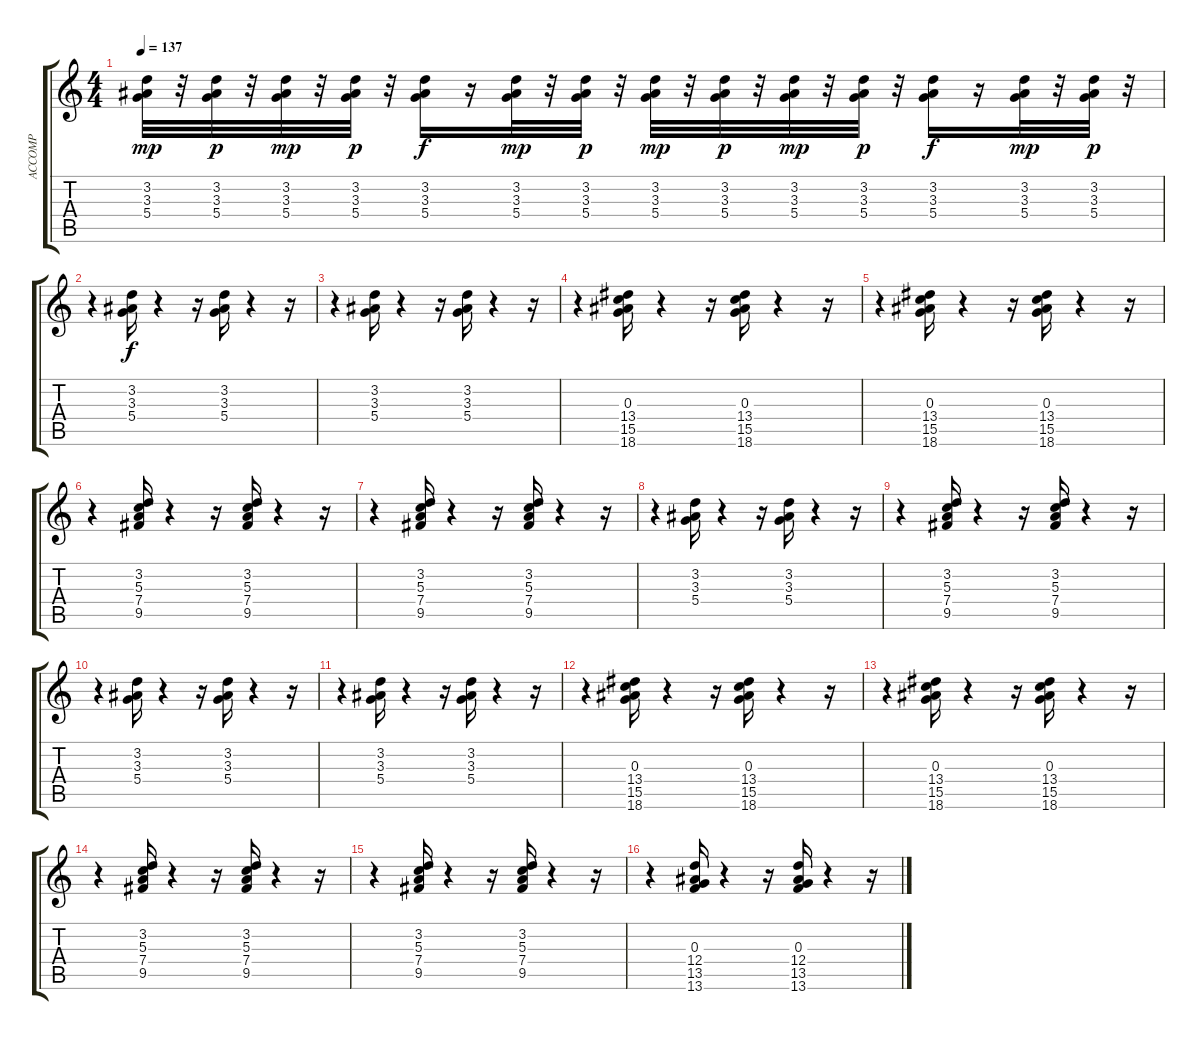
\track ("ACCOMP" "ACCOMP") {instrument electricguitarclean}
\staff {score tabs}
\tuning (E4 B3 G3 D3 A2 E2) {hide}
\ts (4 4)
\tempo 137
\clef g2
\ks c
(3.2 3.3 5.4).32{dy mp} r.32 (3.2 3.3 5.4).32{dy p} r.32 (3.2 3.3 5.4).32{dy mp} r.32 (3.2 3.3 5.4).32{dy p} r.32 (3.2 3.3 5.4).16{dy f} r.16 (3.2 3.3 5.4).32{dy mp} r.32 (3.2 3.3 5.4).32{dy p} r.32 (3.2 3.3 5.4).32{dy mp} r.32 (3.2 3.3 5.4).32{dy p} r.32 (3.2 3.3 5.4).32{dy mp} r.32 (3.2 3.3 5.4).32{dy p} r.32 (3.2 3.3 5.4).16{dy f} r.16 (3.2 3.3 5.4).32{dy mp} r.32 (3.2 3.3 5.4).32{dy p} r.32 |
r.4 (3.2 3.3 5.4).16{dy f} r.4 r.16 (3.2 3.3 5.4).16 r.4 r.16 |
r.4 (3.2 3.3 5.4).16 r.4 r.16 (3.2 3.3 5.4).16 r.4 r.16 |
r.4 (0.3 13.4 15.5 18.6).16 r.4 r.16 (0.3 13.4 15.5 18.6).16 r.4 r.16 |
r.4 (0.3 13.4 15.5 18.6).16 r.4 r.16 (0.3 13.4 15.5 18.6).16 r.4 r.16 |
r.4 (3.2 5.3 7.4 9.5).16 r.4 r.16 (3.2 5.3 7.4 9.5).16 r.4 r.16 |
r.4 (3.2 5.3 7.4 9.5).16 r.4 r.16 (3.2 5.3 7.4 9.5).16 r.4 r.16 |
r.4 (3.2 3.3 5.4).16 r.4 r.16 (3.2 3.3 5.4).16 r.4 r.16 |
r.4 (3.2 5.3 7.4 9.5).16 r.4 r.16 (3.2 5.3 7.4 9.5).16 r.4 r.16 |
r.4 (3.2 3.3 5.4).16 r.4 r.16 (3.2 3.3 5.4).16 r.4 r.16 |
r.4 (3.2 3.3 5.4).16 r.4 r.16 (3.2 3.3 5.4).16 r.4 r.16 |
r.4 (0.3 13.4 15.5 18.6).16 r.4 r.16 (0.3 13.4 15.5 18.6).16 r.4 r.16 |
r.4 (0.3 13.4 15.5 18.6).16 r.4 r.16 (0.3 13.4 15.5 18.6).16 r.4 r.16 |
r.4 (3.2 5.3 7.4 9.5).16 r.4 r.16 (3.2 5.3 7.4 9.5).16 r.4 r.16 |
r.4 (3.2 5.3 7.4 9.5).16 r.4 r.16 (3.2 5.3 7.4 9.5).16 r.4 r.16 |
r.4 (0.3 12.4 13.5 13.6).16 r.4 r.16 (0.3 12.4 13.5 13.6).16 r.4 r.16
